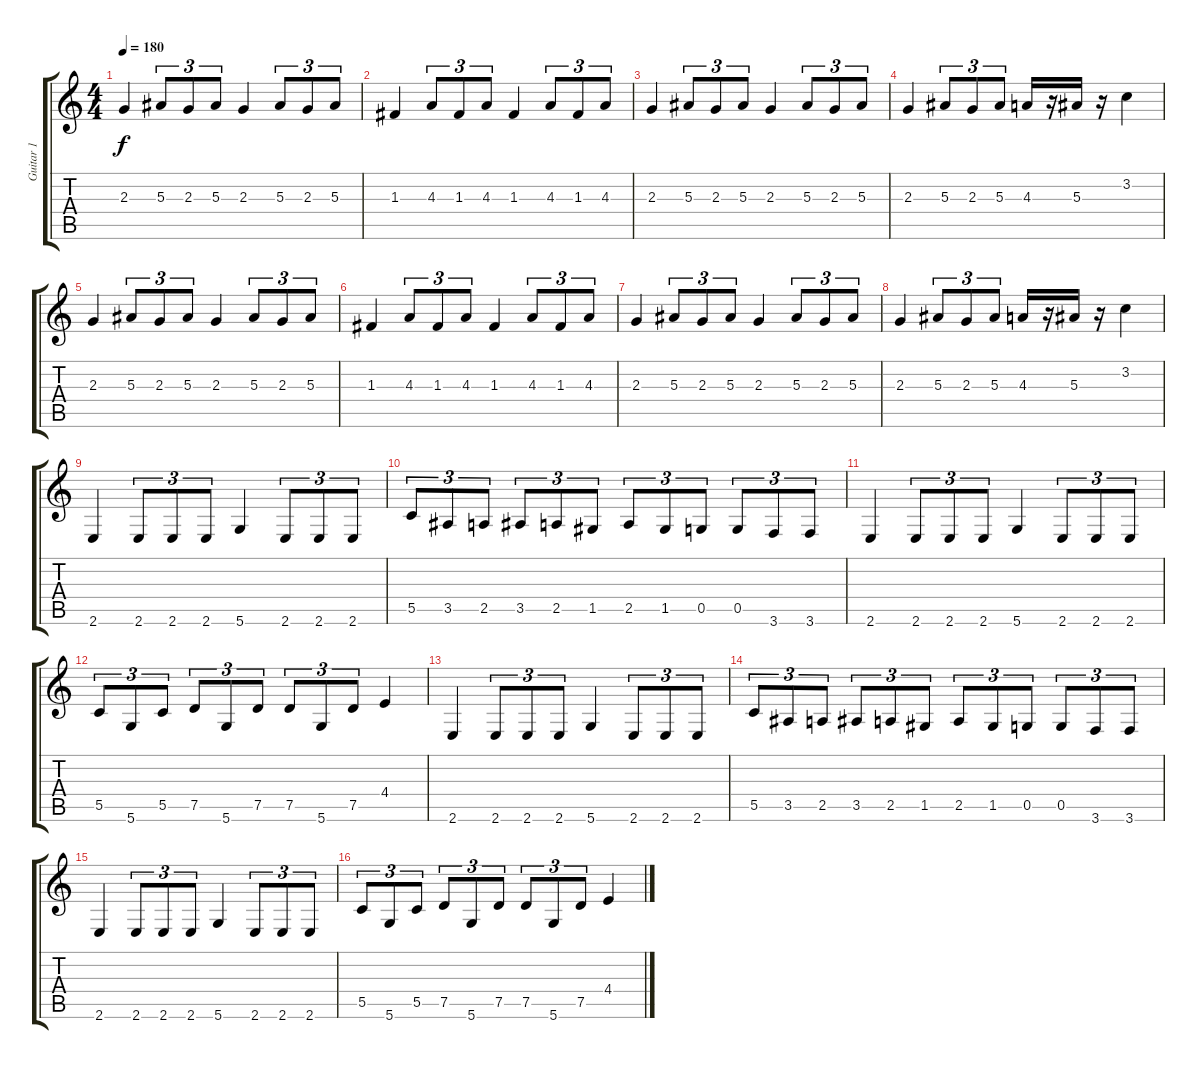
\track ("Guitar 1" "Guitar 1") {instrument distortionguitar}
\staff {score tabs}
\tuning (D4 A3 F3 C3 G2 D2) {hide}
\ts (4 4)
\tempo 180
\clef g2
\ks c
2.3.4{dy f} 5.3.8{tu (3 2)} 2.3.8{tu (3 2)} 5.3.8{tu (3 2)} 2.3.4 5.3.8{tu (3 2)} 2.3.8{tu (3 2)} 5.3.8{tu (3 2)} |
1.3.4 4.3.8{tu (3 2)} 1.3.8{tu (3 2)} 4.3.8{tu (3 2)} 1.3.4 4.3.8{tu (3 2)} 1.3.8{tu (3 2)} 4.3.8{tu (3 2)} |
2.3.4 5.3.8{tu (3 2)} 2.3.8{tu (3 2)} 5.3.8{tu (3 2)} 2.3.4 5.3.8{tu (3 2)} 2.3.8{tu (3 2)} 5.3.8{tu (3 2)} |
2.3.4 5.3.8{tu (3 2)} 2.3.8{tu (3 2)} 5.3.8{tu (3 2)} 4.3.16 r.16 5.3.16 r.16 3.2.4 |
2.3.4 5.3.8{tu (3 2)} 2.3.8{tu (3 2)} 5.3.8{tu (3 2)} 2.3.4 5.3.8{tu (3 2)} 2.3.8{tu (3 2)} 5.3.8{tu (3 2)} |
1.3.4 4.3.8{tu (3 2)} 1.3.8{tu (3 2)} 4.3.8{tu (3 2)} 1.3.4 4.3.8{tu (3 2)} 1.3.8{tu (3 2)} 4.3.8{tu (3 2)} |
2.3.4 5.3.8{tu (3 2)} 2.3.8{tu (3 2)} 5.3.8{tu (3 2)} 2.3.4 5.3.8{tu (3 2)} 2.3.8{tu (3 2)} 5.3.8{tu (3 2)} |
2.3.4 5.3.8{tu (3 2)} 2.3.8{tu (3 2)} 5.3.8{tu (3 2)} 4.3.16 r.16 5.3.16 r.16 3.2.4 |
2.6.4 2.6.8{tu (3 2)} 2.6.8{tu (3 2)} 2.6.8{tu (3 2)} 5.6.4 2.6.8{tu (3 2)} 2.6.8{tu (3 2)} 2.6.8{tu (3 2)} |
5.5.8{tu (3 2)} 3.5.8{tu (3 2)} 2.5.8{tu (3 2)} 3.5.8{tu (3 2)} 2.5.8{tu (3 2)} 1.5.8{tu (3 2)} 2.5.8{tu (3 2)} 1.5.8{tu (3 2)} 0.5.8{tu (3 2)} 0.5.8{tu (3 2)} 3.6.8{tu (3 2)} 3.6.8{tu (3 2)} |
2.6.4 2.6.8{tu (3 2)} 2.6.8{tu (3 2)} 2.6.8{tu (3 2)} 5.6.4 2.6.8{tu (3 2)} 2.6.8{tu (3 2)} 2.6.8{tu (3 2)} |
5.5.8{tu (3 2)} 5.6.8{tu (3 2)} 5.5.8{tu (3 2)} 7.5.8{tu (3 2)} 5.6.8{tu (3 2)} 7.5.8{tu (3 2)} 7.5.8{tu (3 2)} 5.6.8{tu (3 2)} 7.5.8{tu (3 2)} 4.4.4 |
2.6.4 2.6.8{tu (3 2)} 2.6.8{tu (3 2)} 2.6.8{tu (3 2)} 5.6.4 2.6.8{tu (3 2)} 2.6.8{tu (3 2)} 2.6.8{tu (3 2)} |
5.5.8{tu (3 2)} 3.5.8{tu (3 2)} 2.5.8{tu (3 2)} 3.5.8{tu (3 2)} 2.5.8{tu (3 2)} 1.5.8{tu (3 2)} 2.5.8{tu (3 2)} 1.5.8{tu (3 2)} 0.5.8{tu (3 2)} 0.5.8{tu (3 2)} 3.6.8{tu (3 2)} 3.6.8{tu (3 2)} |
2.6.4 2.6.8{tu (3 2)} 2.6.8{tu (3 2)} 2.6.8{tu (3 2)} 5.6.4 2.6.8{tu (3 2)} 2.6.8{tu (3 2)} 2.6.8{tu (3 2)} |
5.5.8{tu (3 2)} 5.6.8{tu (3 2)} 5.5.8{tu (3 2)} 7.5.8{tu (3 2)} 5.6.8{tu (3 2)} 7.5.8{tu (3 2)} 7.5.8{tu (3 2)} 5.6.8{tu (3 2)} 7.5.8{tu (3 2)} 4.4.4
